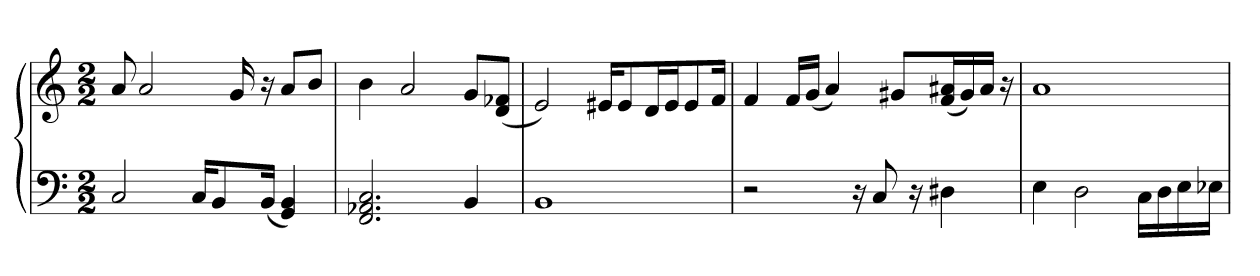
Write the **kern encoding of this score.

**kern	**kern
*part1	*part1
*staff2	*staff1
*clefF4	*clefG2
*k[]	*k[]
*M2/2	*M2/2
=1	=1
2C	8a
.	2a
16C/KL	.
8BB/	.
.	16g
(16BB/Jk	16r
4GG 4BB)	8a/L
.	8b/J
=2	=2
2.FF 2.AA-X 2.C	4b
.	2a
4BB	8g/L
.	(8d/ 8f-X/J
=3	=3
1BB	2e)
.	16e#X/KL
.	8e#/
.	16d/L
.	16e#/J
.	8e#/
.	16f/Jk
=4	=4
2r	4f
.	16f/LL
.	(16g/JJ
.	4a)
16r	.
8C	.
.	8g#X/L
16r	.
4D#X	(16f/ 16a#X/L
.	16g#/)
.	16a#/JJ
.	16r
=5	=5
4E	1a
2D	.
16C\LL	.
16D\	.
16E\	.
16E-X\JJ	.
=	=
*-	*-
